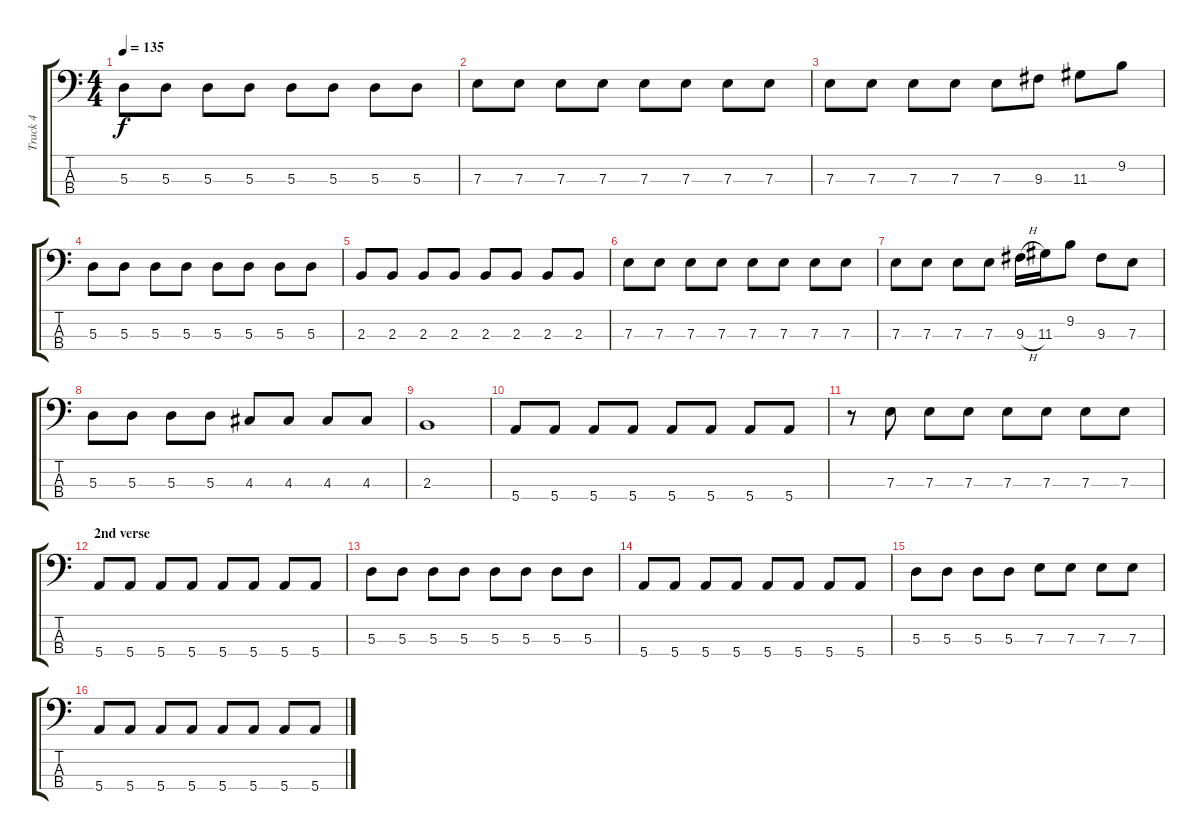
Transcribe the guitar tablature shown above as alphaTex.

\track ("Track 4" "Track 4") {instrument electricbassfinger}
\staff {score tabs}
\tuning (G2 D2 A1 E1) {hide}
\ts (4 4)
\tempo 135
\clef f4
\ks c
5.3.8{dy f} 5.3.8 5.3.8 5.3.8 5.3.8 5.3.8 5.3.8 5.3.8 |
7.3.8 7.3.8 7.3.8 7.3.8 7.3.8 7.3.8 7.3.8 7.3.8 |
7.3.8 7.3.8 7.3.8 7.3.8 7.3.8 9.3.8 11.3.8 9.2.8 |
5.3.8 5.3.8 5.3.8 5.3.8 5.3.8 5.3.8 5.3.8 5.3.8 |
2.3.8 2.3.8 2.3.8 2.3.8 2.3.8 2.3.8 2.3.8 2.3.8 |
7.3.8 7.3.8 7.3.8 7.3.8 7.3.8 7.3.8 7.3.8 7.3.8 |
7.3.8 7.3.8 7.3.8 7.3.8 9.3{h}.16 11.3.16 9.2.8 9.3.8 7.3.8 |
5.3.8 5.3.8 5.3.8 5.3.8 4.3.8 4.3.8 4.3.8 4.3.8 |
2.3.1 |
5.4.8 5.4.8 5.4.8 5.4.8 5.4.8 5.4.8 5.4.8 5.4.8 |
r.8 7.3.8 7.3.8 7.3.8 7.3.8 7.3.8 7.3.8 7.3.8 |
\section ("" "2nd verse")
5.4.8 5.4.8 5.4.8 5.4.8 5.4.8 5.4.8 5.4.8 5.4.8 |
5.3.8 5.3.8 5.3.8 5.3.8 5.3.8 5.3.8 5.3.8 5.3.8 |
5.4.8 5.4.8 5.4.8 5.4.8 5.4.8 5.4.8 5.4.8 5.4.8 |
5.3.8 5.3.8 5.3.8 5.3.8 7.3.8 7.3.8 7.3.8 7.3.8 |
5.4.8 5.4.8 5.4.8 5.4.8 5.4.8 5.4.8 5.4.8 5.4.8
